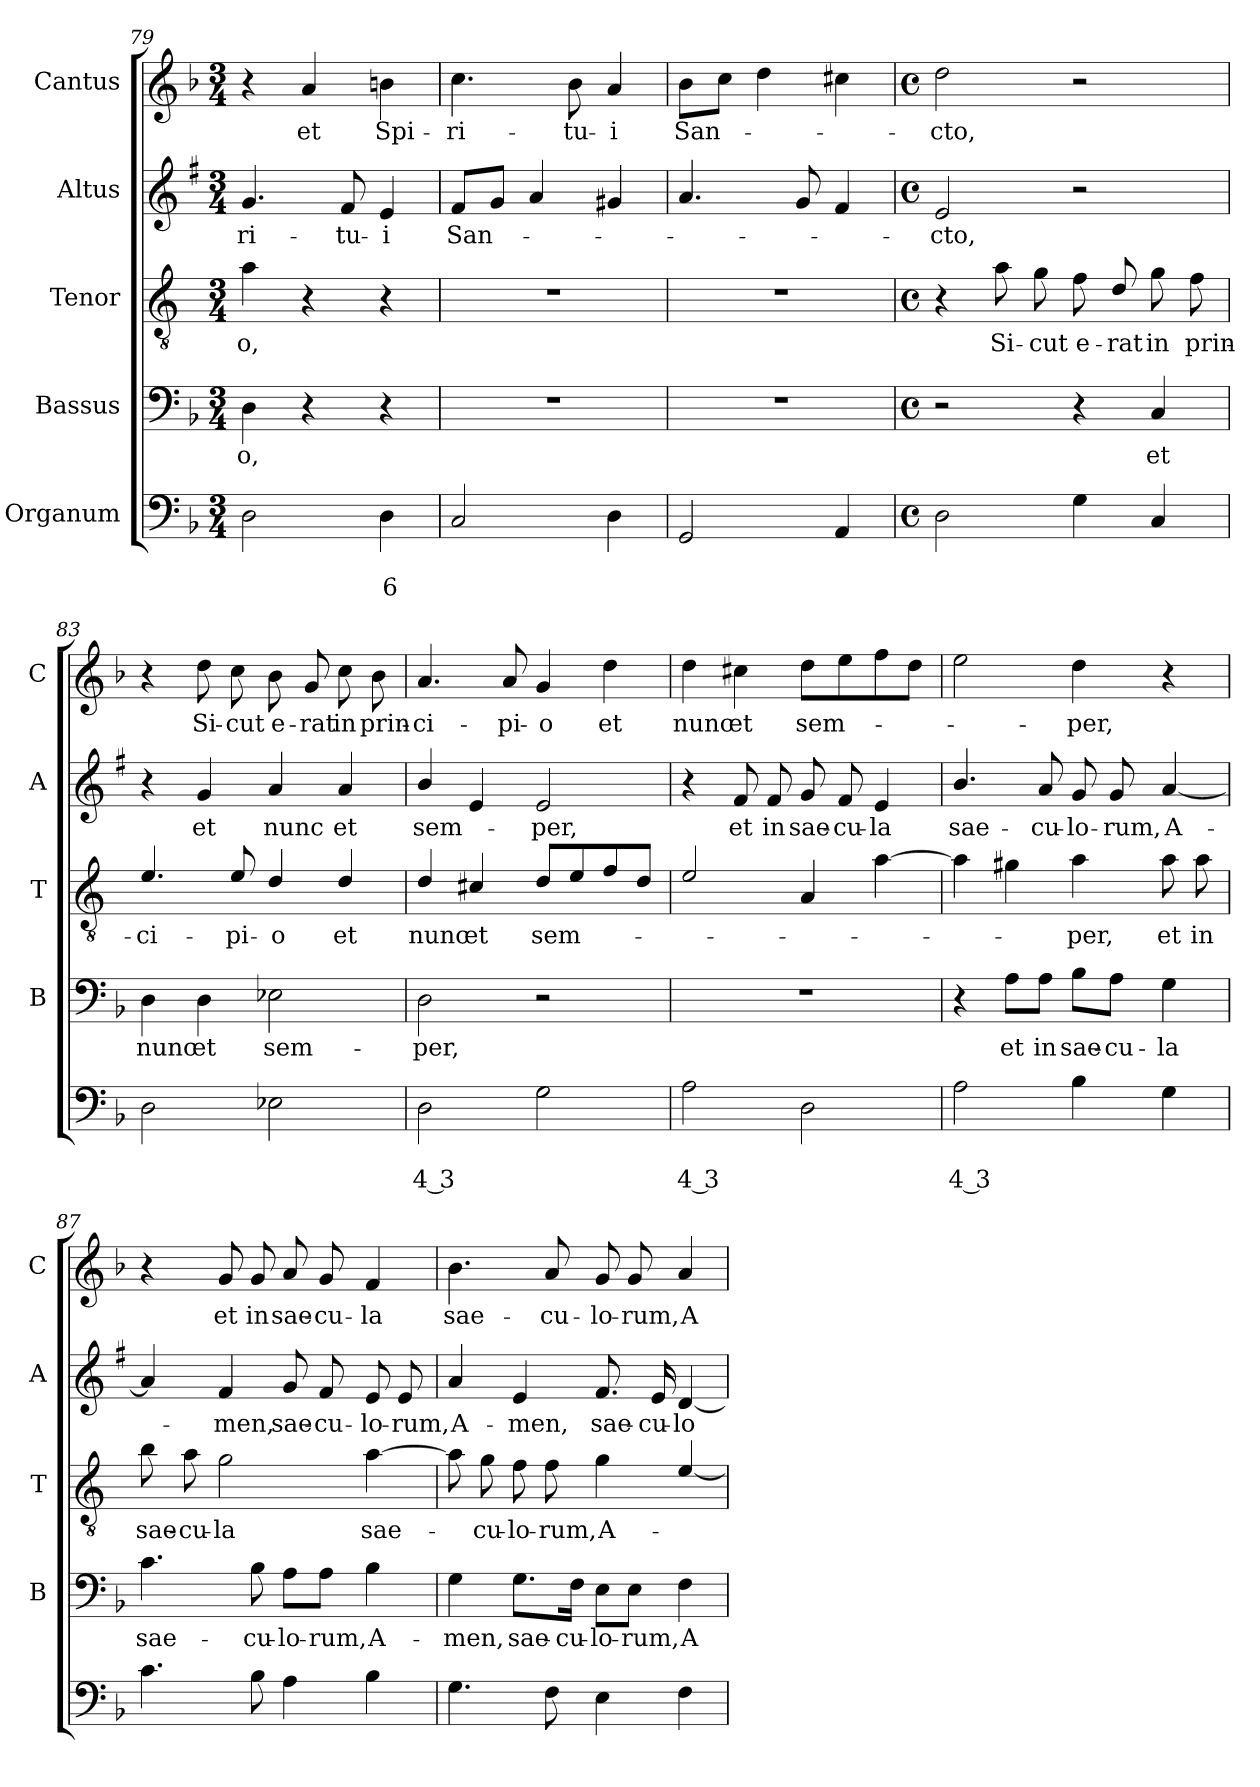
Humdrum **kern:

**kern	**text	**text	**kern	**text	**kern	**text	**kern	**text	**kern	**text
*part5	*part5	*part5	*part4	*part4	*part3	*part3	*part2	*part2	*part1	*part1
*staff5	*staff5	*staff5	*staff4	*staff4	*staff3	*staff3	*staff2	*staff2	*staff1	*staff1
*I"Organum	*	*	*I"Bassus	*	*I"Tenor	*	*I"Altus	*	*I"Cantus	*
*	*	*	*I'B	*	*I'T	*	*I'A	*	*I'C	*
*clefF4	*	*	*clefF4	*	*clefGv2	*	*clefG2	*	*clefG2	*
*	*	*	*	*	*ITrd4c7	*	*ITrd1c2	*	*	*
*k[b-]	*	*	*k[b-]	*	*k[b-]	*	*k[b-]	*	*k[b-]	*
*F:	*	*	*F:	*	*F:	*	*F:	*	*F:	*
*M3/4	*	*	*M3/4	*	*M3/4	*	*M3/4	*	*M3/4	*
=79	=79	=79	=79	=79	=79	=79	=79	=79	=79	=79
!	!	!	!	!LO:LY:b	!	!LO:LY:b	!	!LO:LY:b	!	!
2D\	.	.	4D\	-o,	4d\	-o,	4.f/	-ri-	4r	.
!	!	!	!	!	!	!	!	!	!	!LO:LY:b
.	.	.	4r	.	4r	.	.	.	4a/	et
!	!	!	!	!	!	!	!	!LO:LY:b	!	!
.	.	.	.	.	.	.	8e/	-tu-	.	.
!	!	!LO:LY:b	!	!	!	!	!	!LO:LY:b	!	!LO:LY:b
4D\	.	6	4r	.	4r	.	4d/	-i	4bn\	Spi-
=80	=80	=80	=80	=80	=80	=80	=80	=80	=80	=80
!	!	!	!	!	!	!	!	!LO:LY:b	!	!LO:LY:b
2C/	.	.	2.r	.	2.r	.	8e/L	San-	4.cc\	-ri-
.	.	.	.	.	.	.	8f/J	.	.	.
.	.	.	.	.	.	.	4g/	.	.	.
!	!	!	!	!	!	!	!	!	!	!LO:LY:b
.	.	.	.	.	.	.	.	.	8b-\	-tu-
!	!	!	!	!	!	!	!	!	!	!LO:LY:b
4D\	.	.	.	.	.	.	4f#X/	.	4a/	-i
=81	=81	=81	=81	=81	=81	=81	=81	=81	=81	=81
!	!	!	!	!	!	!	!	!	!	!LO:LY:b
2GG/	.	.	2.r	.	2.r	.	4.g/	.	8b-\L	San-
.	.	.	.	.	.	.	.	.	8cc\J	.
.	.	.	.	.	.	.	.	.	4dd\	.
.	.	.	.	.	.	.	8f/	.	.	.
4AA/	.	.	.	.	.	.	4e/	.	4cc#X\	.
=82	=82	=82	=82	=82	=82	=82	=82	=82	=82	=82
*M4/4	*	*	*M4/4	*	*M4/4	*	*M4/4	*	*M4/4	*
*met(c)	*	*	*met(c)	*	*met(c)	*	*met(c)	*	*met(c)	*
!	!	!	!	!	!	!	!	!LO:LY:b	!	!LO:LY:b
2D\	.	.	2r	.	4r	.	2d/	-cto,	2dd\	-cto,
!	!	!	!	!	!	!LO:LY:b	!	!	!	!
.	.	.	.	.	8d\	Si-	.	.	.	.
!	!	!	!	!	!	!LO:LY:b	!	!	!	!
.	.	.	.	.	8c\	-cut	.	.	.	.
!	!	!	!	!	!	!LO:LY:b	!	!	!	!
4G\	.	.	4r	.	8B-\	e-	2r	.	2r	.
!	!	!	!	!	!	!LO:LY:b	!	!	!	!
.	.	.	.	.	8G/	-rat	.	.	.	.
!	!	!	!	!LO:LY:b	!	!LO:LY:b	!	!	!	!
4C/	.	.	4C/	et	8c\	in	.	.	.	.
!	!	!	!	!	!	!LO:LY:b	!	!	!	!
.	.	.	.	.	8B-\	prin-	.	.	.	.
!!LO:LB:g=z
=83	=83	=83	=83	=83	=83	=83	=83	=83	=83	=83
!	!	!	!	!LO:LY:b	!	!LO:LY:b	!	!	!	!
2D\	.	.	4D\	nunc	4.A/	-ci-	4r	.	4r	.
!	!	!	!	!LO:LY:b	!	!	!	!LO:LY:b	!	!LO:LY:b
.	.	.	4D\	et	.	.	4f/	et	8dd\	Si-
!	!	!	!	!	!	!LO:LY:b	!	!	!	!LO:LY:b
.	.	.	.	.	8A/	-pi-	.	.	8cc\	-cut
!	!	!	!	!LO:LY:b	!	!LO:LY:b	!	!LO:LY:b	!	!LO:LY:b
2E-X\	.	.	2E-X\	sem-	4G/	-o	4g/	nunc	8b-\	e-
!	!	!	!	!	!	!	!	!	!	!LO:LY:b
.	.	.	.	.	.	.	.	.	8g/	-rat
!	!	!	!	!	!	!LO:LY:b	!	!LO:LY:b	!	!LO:LY:b
.	.	.	.	.	4G/	et	4g/	et	8cc\	in
!	!	!	!	!	!	!	!	!	!	!LO:LY:b
.	.	.	.	.	.	.	.	.	8b-\	prin-
=84	=84	=84	=84	=84	=84	=84	=84	=84	=84	=84
!	!	!LO:LY:b	!	!LO:LY:b	!	!LO:LY:b	!	!LO:LY:b	!	!LO:LY:b
2D\	.	4 3	2D\	-per,	4G/	nunc	4a/	sem-	4.a/	-ci-
!	!	!	!	!	!	!LO:LY:b	!	!	!	!
.	.	.	.	.	4F#X/	et	4d/	.	.	.
!	!	!	!	!	!	!	!	!	!	!LO:LY:b
.	.	.	.	.	.	.	.	.	8a/	-pi-
!	!	!	!	!	!	!LO:LY:b	!	!LO:LY:b	!	!LO:LY:b
2G\	.	.	2r	.	8G/L	sem-	2d/	-per,	4g/	-o
.	.	.	.	.	8A/	.	.	.	.	.
!	!	!	!	!	!	!	!	!	!	!LO:LY:b
.	.	.	.	.	8B-/	.	.	.	4dd\	et
.	.	.	.	.	8G/J	.	.	.	.	.
=85	=85	=85	=85	=85	=85	=85	=85	=85	=85	=85
!	!	!LO:LY:b	!	!	!	!	!	!	!	!LO:LY:b
2A\	.	4 3	1r	.	2A/	.	4r	.	4dd\	nunc
!	!	!	!	!	!	!	!	!LO:LY:b	!	!LO:LY:b
.	.	.	.	.	.	.	8e/	et	4cc#X\	et
!	!	!	!	!	!	!	!	!LO:LY:b	!	!
.	.	.	.	.	.	.	8e/	in	.	.
!	!	!	!	!	!	!	!	!LO:LY:b	!	!LO:LY:b
2D\	.	.	.	.	4D/	.	8f/	sae-	8dd\L	sem-
!	!	!	!	!	!	!	!	!LO:LY:b	!	!
.	.	.	.	.	.	.	8e/	-cu-	8ee\	.
!	!	!	!	!	!	!	!	!LO:LY:b	!	!
.	.	.	.	.	[4d\	.	4d/	-la	8ff\	.
.	.	.	.	.	.	.	.	.	8dd\J	.
=86	=86	=86	=86	=86	=86	=86	=86	=86	=86	=86
!	!	!LO:LY:b	!	!	!	!	!	!LO:LY:b	!	!
2A\	.	4 3	4r	.	4d\]	.	4.a/	sae-	2ee\	.
!	!	!	!	!LO:LY:b	!	!	!	!	!	!
.	.	.	8A\L	et	4c#X\	.	.	.	.	.
!	!	!	!	!LO:LY:b	!	!	!	!LO:LY:b	!	!
.	.	.	8A\J	in	.	.	8g/	-cu-	.	.
!	!	!	!	!LO:LY:b	!	!LO:LY:b	!	!LO:LY:b	!	!LO:LY:b
4B-\	.	.	8B-\L	sae-	4d\	-per,	8f/	-lo-	4dd\	-per,
!	!	!	!	!LO:LY:b	!	!	!	!LO:LY:b	!	!
.	.	.	8A\J	-cu-	.	.	8f/	-rum,	.	.
!	!	!	!	!LO:LY:b	!	!LO:LY:b	!	!LO:LY:b	!	!
4G\	.	.	4G\	-la	8d\	et	[4g/	A-	4r	.
!	!	!	!	!	!	!LO:LY:b	!	!	!	!
.	.	.	.	.	8d\	in	.	.	.	.
!!LO:LB:g=z
=87	=87	=87	=87	=87	=87	=87	=87	=87	=87	=87
!	!	!	!	!LO:LY:b	!	!LO:LY:b	!	!	!	!
4.c\	.	.	4.c\	sae-	8e\	sae-	4g/]	.	4r	.
!	!	!	!	!	!	!LO:LY:b	!	!	!	!
.	.	.	.	.	8d\	-cu-	.	.	.	.
!	!	!	!	!	!	!LO:LY:b	!	!LO:LY:b	!	!LO:LY:b
.	.	.	.	.	2c\	-la	4e/	-men,	8g/	et
!	!	!	!	!LO:LY:b	!	!	!	!	!	!LO:LY:b
8B-\	.	.	8B-\	-cu-	.	.	.	.	8g/	in
!	!	!	!	!LO:LY:b	!	!	!	!LO:LY:b	!	!LO:LY:b
4A\	.	.	8A\L	-lo-	.	.	8f/	sae-	8a/	sae-
!	!	!	!	!LO:LY:b	!	!	!	!LO:LY:b	!	!LO:LY:b
.	.	.	8A\J	-rum,	.	.	8e/	-cu-	8g/	-cu-
!	!	!	!	!LO:LY:b	!	!LO:LY:b	!	!LO:LY:b	!	!LO:LY:b
4B-\	.	.	4B-\	A-	[4d\	sae-	8d/	-lo-	4f/	-la
!	!	!	!	!	!	!	!	!LO:LY:b	!	!
.	.	.	.	.	.	.	8d/	-rum,	.	.
=88	=88	=88	=88	=88	=88	=88	=88	=88	=88	=88
!	!	!	!	!LO:LY:b	!	!	!	!LO:LY:b	!	!LO:LY:b
4.G\	.	.	4G\	-men,	8d\]	.	4g/	A-	4.b-\	sae-
!	!	!	!	!	!	!LO:LY:b	!	!	!	!
.	.	.	.	.	8c\	-cu-	.	.	.	.
!	!	!	!	!LO:LY:b	!	!LO:LY:b	!	!LO:LY:b	!	!
.	.	.	8.G\L	sae-	8B-\	-lo-	4d/	-men,	.	.
!	!	!	!	!	!	!LO:LY:b	!	!	!	!LO:LY:b
8F\	.	.	.	.	8B-\	-rum,	.	.	8a/	-cu-
!	!	!	!	!LO:LY:b	!	!	!	!	!	!
.	.	.	16F\Jk	-cu-	.	.	.	.	.	.
!	!	!	!	!LO:LY:b	!	!LO:LY:b	!	!LO:LY:b	!	!LO:LY:b
4E\	.	.	8E\L	-lo-	4c\	A-	8.e/	sae-	8g/	-lo-
!	!	!	!	!LO:LY:b	!	!	!	!	!	!LO:LY:b
.	.	.	8E\J	-rum,	.	.	.	.	8g/	-rum,
!	!	!	!	!	!	!	!	!LO:LY:b	!	!
.	.	.	.	.	.	.	16d/	-cu-	.	.
!	!	!	!	!LO:LY:b	!	!	!	!LO:LY:b	!	!LO:LY:b
4F\	.	.	4F\	A-	[4A/	.	[4c/	-lo-	4a/	A-
=	=	=	=	=	=	=	=	=	=	=
*-	*-	*-	*-	*-	*-	*-	*-	*-	*-	*-
